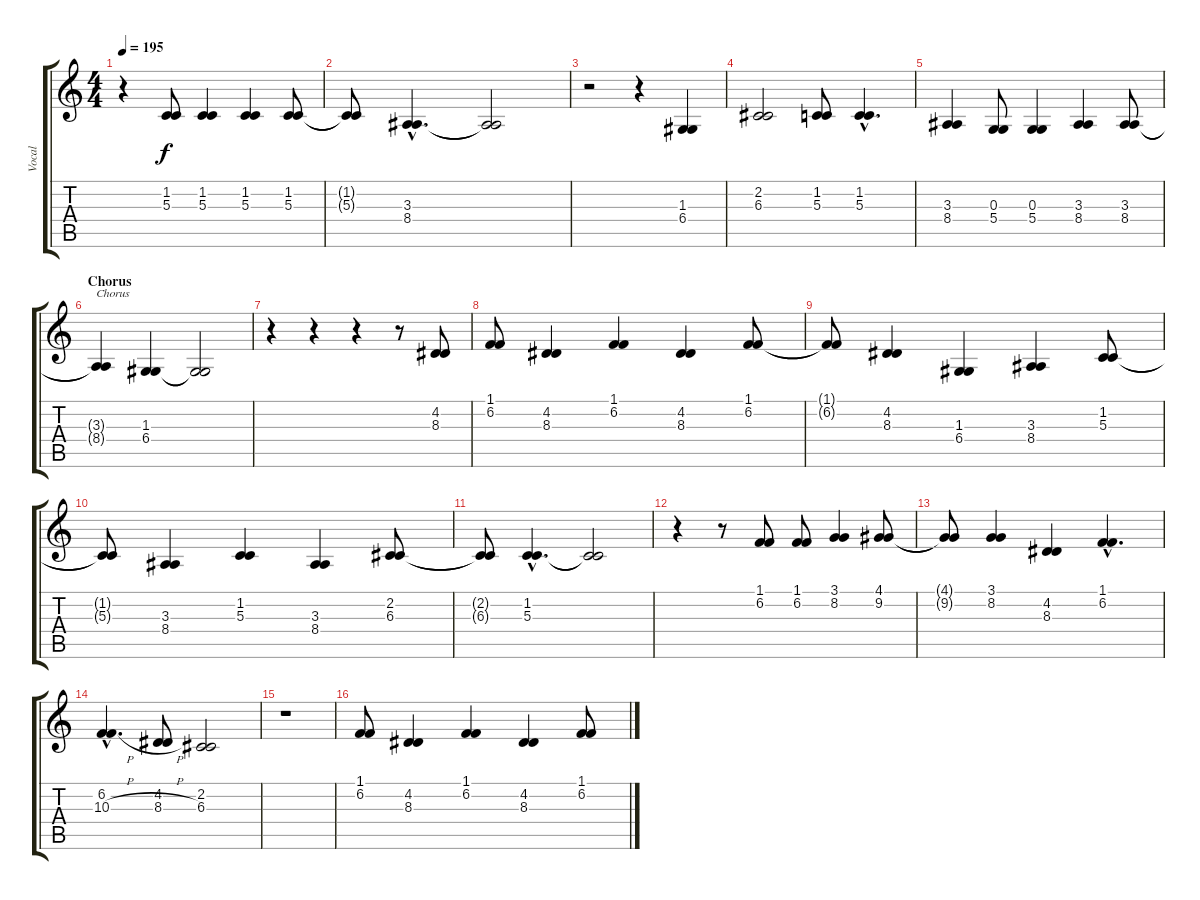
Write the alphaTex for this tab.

\track ("Vocal" "Vocal") {instrument oboe}
\staff {score tabs}
\tuning (E4 B3 G3 D3 A2 E2) {hide}
\ts (4 4)
\tempo 195
\clef g2
\ks c
r.4{dy f} (1.2 5.3).8 (1.2 5.3).4 (1.2 5.3).4 (1.2 5.3).8 |
(1.2{t} 5.3{t}).8 (3.3{hac} 8.4{hac}).4{d} (3.3{t} 8.4{t}).2 |
r.2 r.4 (1.3 6.4).4 |
(2.2 6.3).2 (1.2 5.3).8 (1.2{hac} 5.3{hac}).4{d} |
(3.3 8.4).4 (0.3 5.4).8 (0.3 5.4).4 (3.3 8.4).4 (3.3 8.4).8 |
\section ("" "Chorus")
(3.3{t} 8.4{t}).4{txt "Chorus"} (1.3 6.4).4 (1.3{t} 6.4{t}).2 |
r.4 r.4 r.4 r.8 (4.2 8.3).8 |
(1.1 6.2).8 (4.2 8.3).4 (1.1 6.2).4 (4.2 8.3).4 (1.1 6.2).8 |
(1.1{t} 6.2{t}).8 (4.2 8.3).4 (1.3 6.4).4 (3.3 8.4).4 (1.2 5.3).8 |
(1.2{t} 5.3{t}).8 (3.3 8.4).4 (1.2 5.3).4 (3.3 8.4).4 (2.2 6.3).8 |
(2.2{t} 6.3{t}).8 (1.2{hac} 5.3{hac}).4{d} (1.2{t} 5.3{t}).2 |
r.4 r.8 (1.1 6.2).8 (1.1 6.2).8 (3.1 8.2).4 (4.1 9.2).8 |
(4.1{t} 9.2{t}).8 (3.1 8.2).4 (4.2 8.3).4 (1.1{hac} 6.2{hac}).4{d} |
(6.2{h hac} 10.3{h hac}).4{d} (4.2{h} 8.3{h}).8 (2.2 6.3).2 |
r.1 |
(1.1 6.2).8 (4.2 8.3).4 (1.1 6.2).4 (4.2 8.3).4 (1.1 6.2).8
